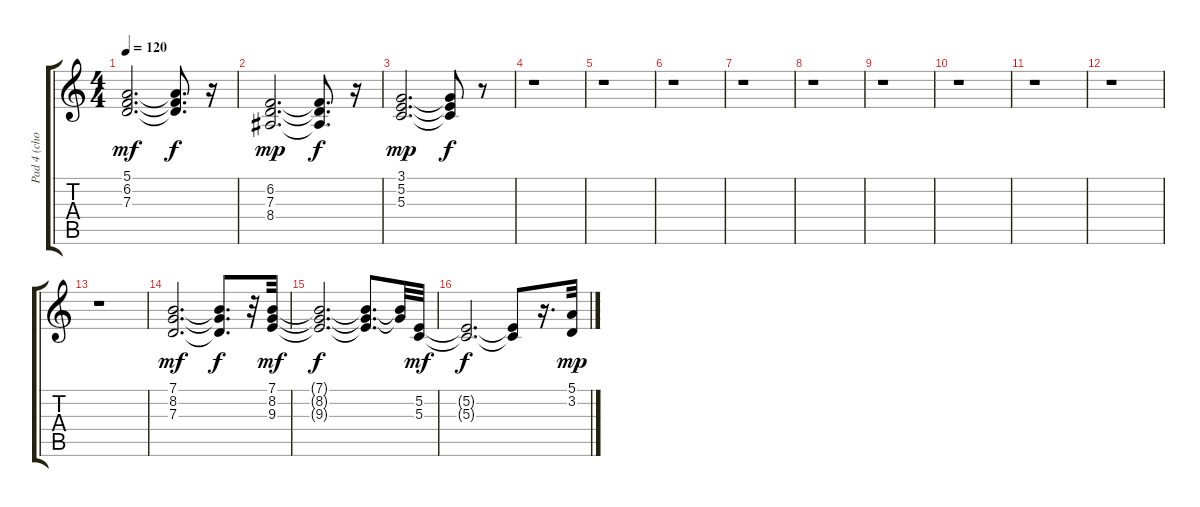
\track ("Pad 4 (choir)" "Pad 4 (cho") {instrument pad4choir}
\staff {score tabs}
\tuning (E4 B3 G3 D3 A2 E2) {hide}
\ts (4 4)
\tempo 120
\clef g2
\ks c
(5.1 6.2 7.3).2{d dy mf} (5.1{t} 6.2{t} 7.3{t}).8{d dy f} r.16 |
(6.2 7.3 8.4).2{d dy mp} (6.2{t} 7.3{t} 8.4{t}).8{d dy f} r.16 |
(3.1 5.2 5.3).2{d dy mp} (3.1{t} 5.2{t} 5.3{t}).8{dy f} r.8 |
r.1 |
r.1 |
r.1 |
r.1 |
r.1 |
r.1 |
r.1 |
r.1 |
r.1 |
r.1 |
(7.1 8.2 7.3).2{d dy mf} (7.1{t} 8.2{t} 7.3{t}).8{d dy f} r.32 (7.1 8.2 9.3).32{dy mf} |
(7.1{t} 8.2{t} 9.3{t}).2{d dy f} (7.1{t} 8.2{t} 9.3{t}).8{d} (7.1{t} 8.2{t}).32 (5.2 5.3).32{dy mf} |
(5.2{t} 5.3{t}).2{d dy f} (5.2{t} 5.3{t}).8 r.16{d} (5.1 3.2).32{dy mp}
